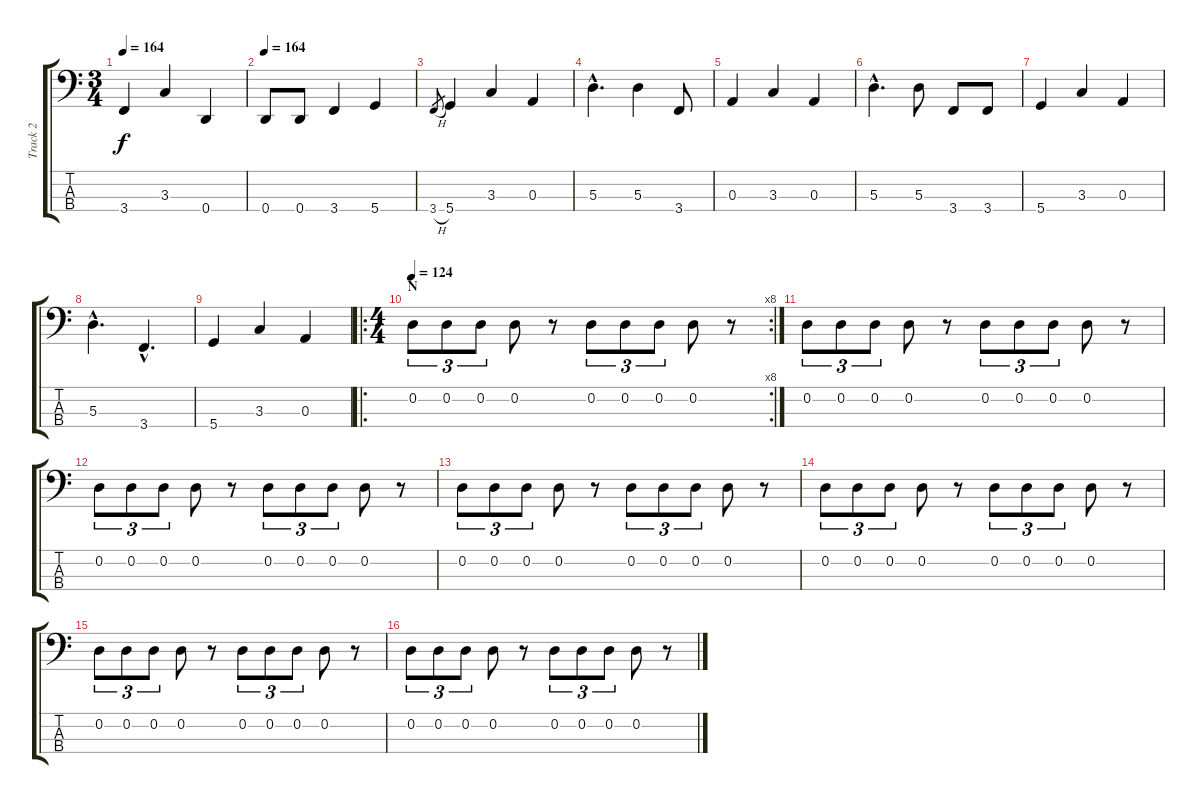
\track ("Track 2" "Track 2") {instrument electricbasspick}
\staff {score tabs}
\tuning (G2 D2 A1 D1) {hide}
\ts (3 4)
\tempo 164
\clef f4
\ks c
3.4.4{dy f} 3.3.4 0.4.4 |
\tempo 164
0.4.8 0.4.8 3.4.4 5.4.4 |
3.4{h}.8{gr} 5.4.4 3.3.4 0.3.4 |
5.3{hac}.4{d} 5.3.4 3.4.8 |
0.3.4 3.3.4 0.3.4 |
5.3{hac}.4{d} 5.3.8 3.4.8 3.4.8 |
5.4.4 3.3.4 0.3.4 |
5.3{hac}.4{d} 3.4{hac}.4{d} |
5.4.4 3.3.4 0.3.4 |
\ro
\rc 8
\ts (4 4)
\section ("" "N")
\tempo 124
0.2.8{tu (3 2)} 0.2.8{tu (3 2)} 0.2.8{tu (3 2)} 0.2.8 r.8 0.2.8{tu (3 2)} 0.2.8{tu (3 2)} 0.2.8{tu (3 2)} 0.2.8 r.8 |
0.2.8{tu (3 2)} 0.2.8{tu (3 2)} 0.2.8{tu (3 2)} 0.2.8 r.8 0.2.8{tu (3 2)} 0.2.8{tu (3 2)} 0.2.8{tu (3 2)} 0.2.8 r.8 |
0.2.8{tu (3 2)} 0.2.8{tu (3 2)} 0.2.8{tu (3 2)} 0.2.8 r.8 0.2.8{tu (3 2)} 0.2.8{tu (3 2)} 0.2.8{tu (3 2)} 0.2.8 r.8 |
0.2.8{tu (3 2)} 0.2.8{tu (3 2)} 0.2.8{tu (3 2)} 0.2.8 r.8 0.2.8{tu (3 2)} 0.2.8{tu (3 2)} 0.2.8{tu (3 2)} 0.2.8 r.8 |
0.2.8{tu (3 2)} 0.2.8{tu (3 2)} 0.2.8{tu (3 2)} 0.2.8 r.8 0.2.8{tu (3 2)} 0.2.8{tu (3 2)} 0.2.8{tu (3 2)} 0.2.8 r.8 |
0.2.8{tu (3 2)} 0.2.8{tu (3 2)} 0.2.8{tu (3 2)} 0.2.8 r.8 0.2.8{tu (3 2)} 0.2.8{tu (3 2)} 0.2.8{tu (3 2)} 0.2.8 r.8 |
0.2.8{tu (3 2)} 0.2.8{tu (3 2)} 0.2.8{tu (3 2)} 0.2.8 r.8 0.2.8{tu (3 2)} 0.2.8{tu (3 2)} 0.2.8{tu (3 2)} 0.2.8 r.8
